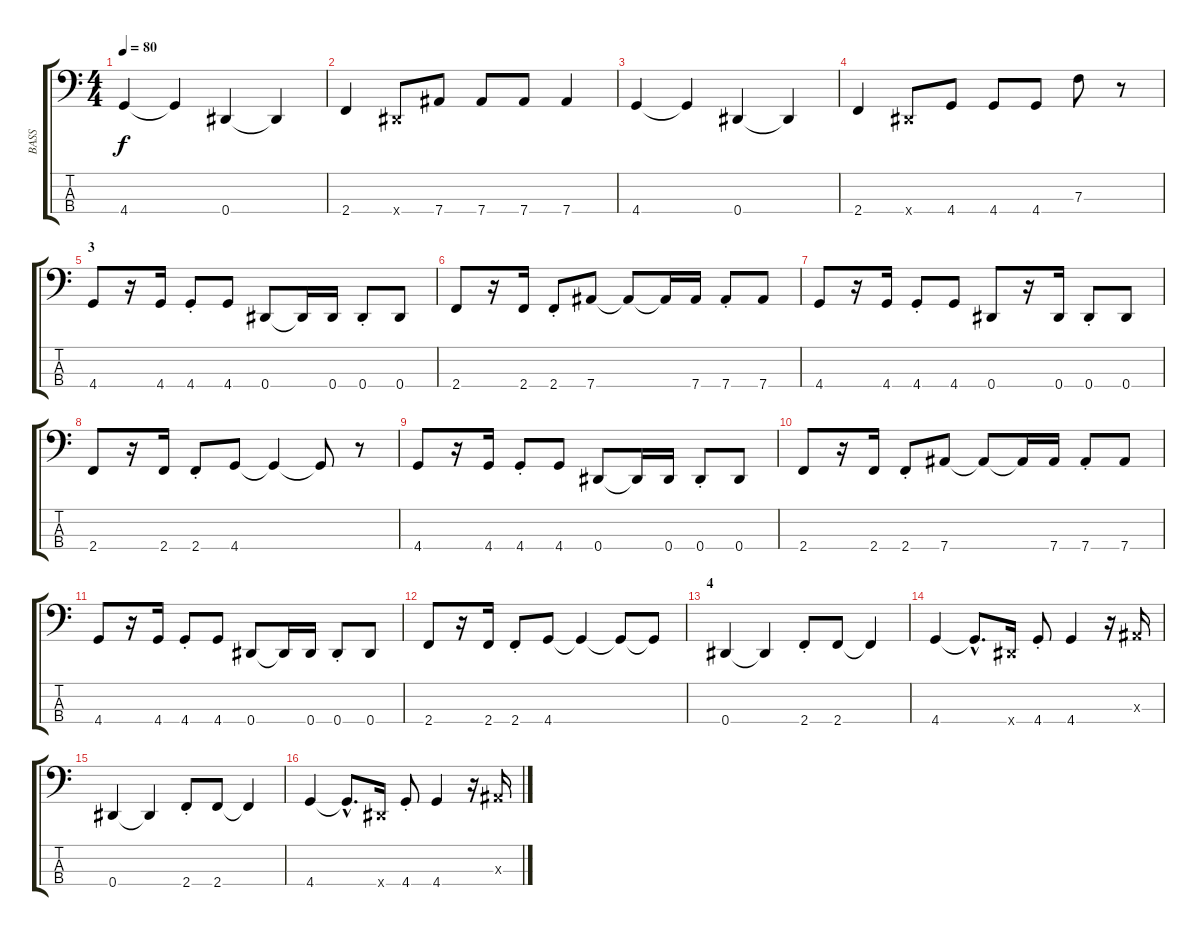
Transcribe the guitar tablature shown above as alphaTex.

\track ("BASS" "BASS") {instrument fretlessbass}
\staff {score tabs}
\tuning (Ab2 Eb2 Bb1 Eb1) {hide}
\ts (4 4)
\tempo 80
\clef f4
\ks c
4.4.4{dy f} 4.4{t}.4 0.4.4 0.4{t}.4 |
2.4.4 0.4{x}.8 7.4.8 7.4.8 7.4.8 7.4.4 |
4.4.4 4.4{t}.4 0.4.4 0.4{t}.4 |
2.4.4 0.4{x}.8 4.4.8 4.4.8 4.4.8 7.3.8 r.8 |
\section ("" "3")
4.4.8 r.16 4.4.16 4.4{st}.8 4.4.8 0.4.8 0.4{t}.16 0.4.16 0.4{st}.8 0.4.8 |
2.4.8 r.16 2.4.16 2.4{st}.8 7.4.8 7.4{t}.8 7.4{t}.16 7.4.16 7.4{st}.8 7.4.8 |
4.4.8 r.16 4.4.16 4.4{st}.8 4.4.8 0.4.8 r.16 0.4.16 0.4{st}.8 0.4.8 |
2.4.8 r.16 2.4.16 2.4{st}.8 4.4.8 4.4{t}.4 4.4{t}.8 r.8 |
4.4.8 r.16 4.4.16 4.4{st}.8 4.4.8 0.4.8 0.4{t}.16 0.4.16 0.4{st}.8 0.4.8 |
2.4.8 r.16 2.4.16 2.4{st}.8 7.4.8 7.4{t}.8 7.4{t}.16 7.4.16 7.4{st}.8 7.4.8 |
4.4.8 r.16 4.4.16 4.4{st}.8 4.4.8 0.4.8 0.4{t}.16 0.4.16 0.4{st}.8 0.4.8 |
2.4.8 r.16 2.4.16 2.4{st}.8 4.4.8 4.4{t}.4 4.4{t}.8 4.4{t}.8 |
\section ("" "4")
0.4.4 0.4{t}.4 2.4{st}.8 2.4.8 2.4{t}.4 |
4.4.4 4.4{hac t}.8{d} 0.4{x}.16 4.4{st}.8 4.4.4 r.16 0.3{x}.16 |
0.4.4 0.4{t}.4 2.4{st}.8 2.4.8 2.4{t}.4 |
4.4.4 4.4{hac t}.8{d} 0.4{x}.16 4.4{st}.8 4.4.4 r.16 0.3{x}.16
